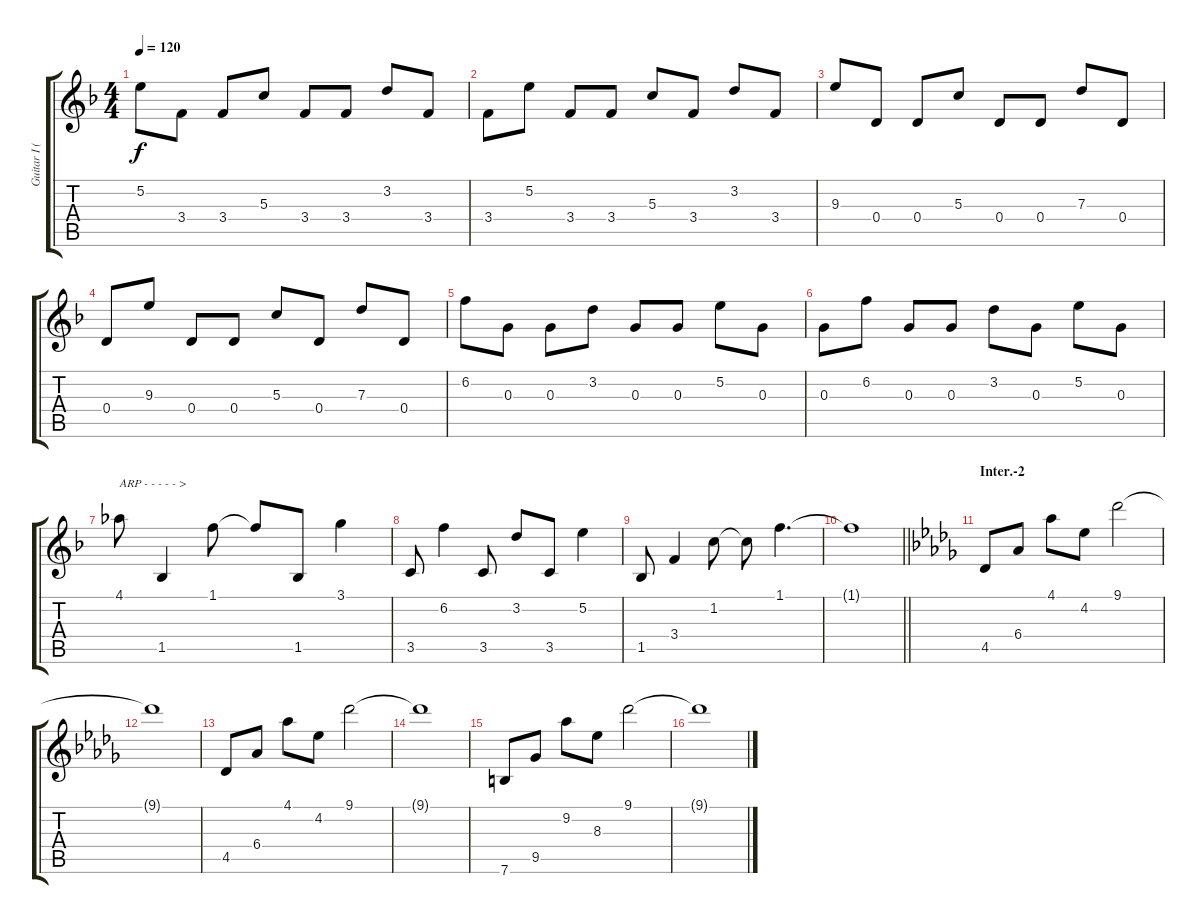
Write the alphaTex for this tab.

\track ("Guitar I (Nakano Azusa)" "Guitar I (") {instrument overdrivenguitar}
\staff {score tabs}
\tuning (E4 B3 G3 D3 A2 E2) {hide}
\ts (4 4)
\tempo 120
\clef g2
\ks f
5.2.8{dy f} 3.4.8 3.4.8 5.3.8 3.4.8 3.4.8 3.2.8 3.4.8 |
3.4.8 5.2.8 3.4.8 3.4.8 5.3.8 3.4.8 3.2.8 3.4.8 |
9.3.8 0.4.8 0.4.8 5.3.8 0.4.8 0.4.8 7.3.8 0.4.8 |
0.4.8 9.3.8 0.4.8 0.4.8 5.3.8 0.4.8 7.3.8 0.4.8 |
6.2.8 0.3.8 0.3.8 3.2.8 0.3.8 0.3.8 5.2.8 0.3.8 |
0.3.8 6.2.8 0.3.8 0.3.8 3.2.8 0.3.8 5.2.8 0.3.8 |
4.1.8{txt "ARP - - - - - >"} 1.5.4 1.1.8 1.1{t}.8 1.5.8 3.1.4 |
3.5.8 6.2.4 3.5.8 3.2.8 3.5.8 5.2.4 |
1.5.8 3.4.4 1.2.8 1.2{t}.8 1.1.4{d} |
\barLineRight lightlight
1.1{t}.1 |
\section ("" "Inter.-2")
\ks db
4.5.8 6.4.8 4.1.8 4.2.8 9.1.2 |
9.1{t}.1 |
4.5.8 6.4.8 4.1.8 4.2.8 9.1.2 |
9.1{t}.1 |
7.6.8 9.5.8 9.2.8 8.3.8 9.1.2 |
9.1{t}.1
